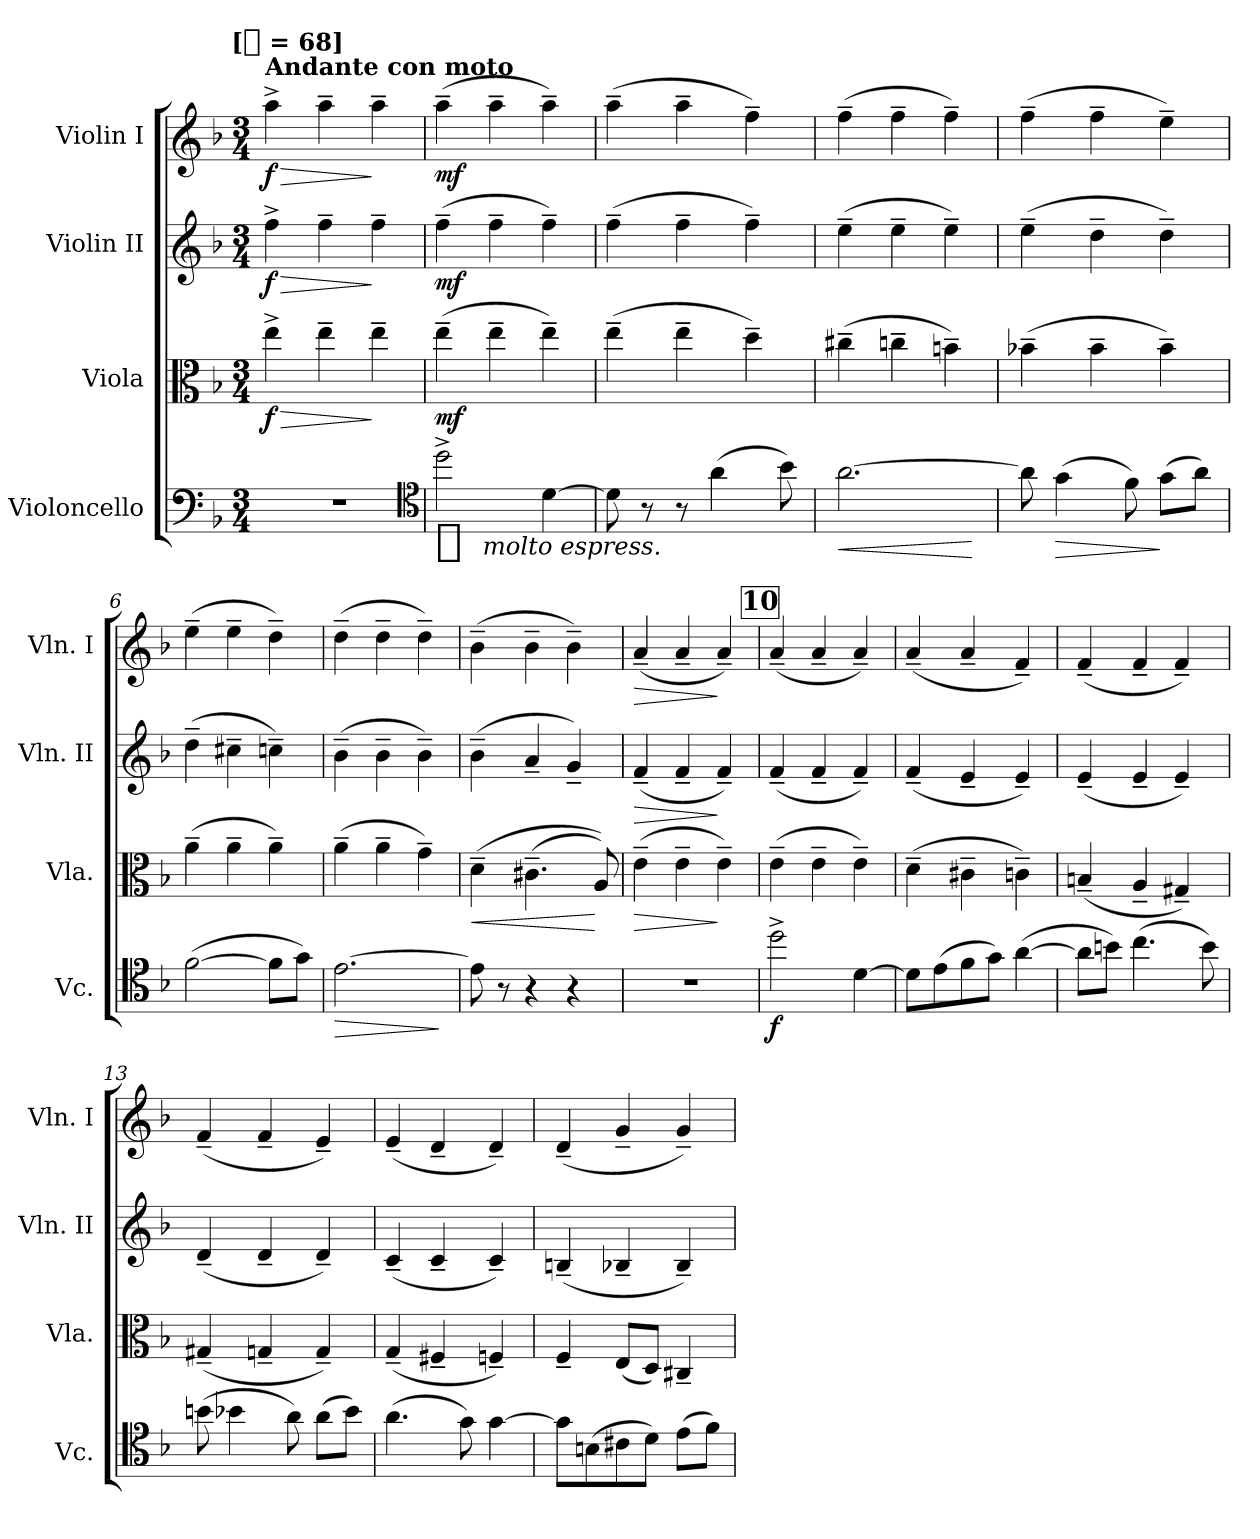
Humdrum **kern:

**kern	**dynam	**kern	**dynam	**kern	**dynam	**kern	**dynam
*part4	*part4	*part3	*part3	*part2	*part2	*part1	*part1
*staff4	*staff4	*staff3	*staff3	*staff2	*staff2	*staff1	*staff1
*I"Violoncello	*	*I"Viola	*	*I"Violin II	*	*I"Violin I	*
*I'Vc.	*	*I'Vla.	*	*I'Vln. II	*	*I'Vln. I	*
*clefF4	*	*clefC3	*	*clefG2	*	*clefG2	*
*k[b-]	*	*k[b-]	*	*k[b-]	*	*k[b-]	*
*F:	*	*F:	*	*F:	*	*F:	*
!!LO:TX:omd:t=[[quarter] = 68]
*M3/4	*	*M3/4	*	*M3/4	*	*M3/4	*
*MM68	*	*MM68	*	*MM68	*	*MM68	*
=1	=1	=1	=1	=1	=1	=1	=1
!	!	!	!	!	!	!LO:TX:a:B:t=Andante con moto	!
!	!	!	!LO:HP:b	!	!LO:HP:b	!	!LO:HP:b
4%3r	.	4ee^	> f	4ff^	> f	4aa^	> f
.	.	4ee~	.	4ff~	.	4aa~	.
.	.	4ee~	]	4ff~	]	4aa~	]
*clefC4	*	*	*	*	*	*	*
=2	=2	=2	=2	=2	=2	=2	=2
!	!LO:DY:t=%s molto espress.	!	!	!	!	!	!
2dd^	f	(4ee~	mf	(4ff~	mf	(4aa~	mf
.	.	4ee~	.	4ff~	.	4aa~	.
[4d	.	4ee~)	.	4ff~)	.	4aa~)	.
=3	=3	=3	=3	=3	=3	=3	=3
8d]	.	(4ee~	.	(4ff~	.	(4aa~	.
8r	.	.	.	.	.	.	.
8r	.	4ee~	.	4ff~	.	4aa~	.
(4a	.	.	.	.	.	.	.
.	.	4dd~)	.	4ff~)	.	4ff~)	.
8b-)	.	.	.	.	.	.	.
=4	=4	=4	=4	=4	=4	=4	=4
!	!LO:HP:b	!	!	!	!	!	!
[2.a	<	(4cc#X~	.	(4ee~	.	(4ff~	.
.	.	4ccn~	.	4ee~	.	4ff~	.
.	.	4bn~)	.	4ee~)	.	4ff~)	.
.	[	.	.	.	.	.	.
=5	=5	=5	=5	=5	=5	=5	=5
8a]	.	(4b-X~	.	(4ee~	.	(4ff~	.
!	!LO:HP:b	!	!	!	!	!	!
(4g	>	.	.	.	.	.	.
.	.	4b-~	.	4dd~	.	4ff~	.
8f)	.	.	.	.	.	.	.
(8gL	]	4b-~)	.	4dd~)	.	4ee~)	.
8aJ)	.	.	.	.	.	.	.
=6	=6	=6	=6	=6	=6	=6	=6
([2f	.	(4a~	.	(4dd~	.	(4ee~	.
.	.	4a~	.	4cc#X~	.	4ee~	.
8fL]	.	4a~)	.	4ccn~)	.	4dd~)	.
8gJ)	.	.	.	.	.	.	.
=7	=7	=7	=7	=7	=7	=7	=7
!	!LO:HP:b	!	!	!	!	!	!
[2.e	>	(4a~	.	(4b-~	.	(4dd~	.
.	.	4a~	.	4b-~	.	4dd~	.
.	.	4g~)	.	4b-~)	.	4dd~)	.
.	]	.	.	.	.	.	.
=8	=8	=8	=8	=8	=8	=8	=8
!	!	!	!LO:HP:b	!	!	!	!
8e]	.	(4d~	<	(4b-~	.	(4b-~	.
8r	.	.	.	.	.	.	.
4r	.	(4.c#X~	.	4a~	.	4b-~	.
4r	.	.	.	4g~)	.	4b-~)	.
.	.	8A))	[	.	.	.	.
=9	=9	=9	=9	=9	=9	=9	=9
!	!	!	!LO:HP:b	!	!LO:HP:b	!	!LO:HP:b
4%3r	.	(4e~	>	(4f~	>	(4a~	>
.	.	4e~	.	4f~	.	4a~	.
.	.	4e~)	]	4f~)	]	4a~)	]
!!LO:REH:place=s1:t=10
=10	=10	=10	=10	=10	=10	=10	=10
2dd^	f	(4e~	.	(4f~	.	(4a~	.
.	.	4e~	.	4f~	.	4a~	.
[4d	.	4e~)	.	4f~)	.	4a~)	.
=11	=11	=11	=11	=11	=11	=11	=11
8dL]	.	(4d~	.	(4f~	.	(4a~	.
(8e	.	.	.	.	.	.	.
8f	.	4c#X~	.	4e~	.	4a~	.
8gJ)	.	.	.	.	.	.	.
([4a	.	4cn~)	.	4e~)	.	4f~)	.
=12	=12	=12	=12	=12	=12	=12	=12
8aL]	.	(4Bn~	.	(4e~	.	(4f~	.
8bnJ)	.	.	.	.	.	.	.
(4.cc	.	4A~	.	4e~	.	4f~	.
.	.	4G#X~)	.	4e~)	.	4f~)	.
8b)	.	.	.	.	.	.	.
=13	=13	=13	=13	=13	=13	=13	=13
(8bn	.	(4G#X~	.	(4d~	.	(4f~	.
4b-X	.	.	.	.	.	.	.
.	.	4Gn~	.	4d~	.	4f~	.
8a)	.	.	.	.	.	.	.
(8aL	.	4G~)	.	4d~)	.	4e~)	.
8b-J)	.	.	.	.	.	.	.
=14	=14	=14	=14	=14	=14	=14	=14
(4.a	.	(4G~	.	(4c~	.	(4e~	.
.	.	4F#X~	.	4c~	.	4d~	.
8g)	.	.	.	.	.	.	.
[4g	.	4Fn~)	.	4c~)	.	4d~)	.
=15	=15	=15	=15	=15	=15	=15	=15
8gL]	.	4F~	.	(4Bn~	.	(4d~	.
(8Bn	.	.	.	.	.	.	.
8c#X	.	(8EL	.	4B-X~	.	4g~	.
8dJ)	.	8DJ)	.	.	.	.	.
(8eL	.	4C#X~	.	4B-~)	.	4g~)	.
8fJ)	.	.	.	.	.	.	.
=	=	=	=	=	=	=	=
*-	*-	*-	*-	*-	*-	*-	*-
